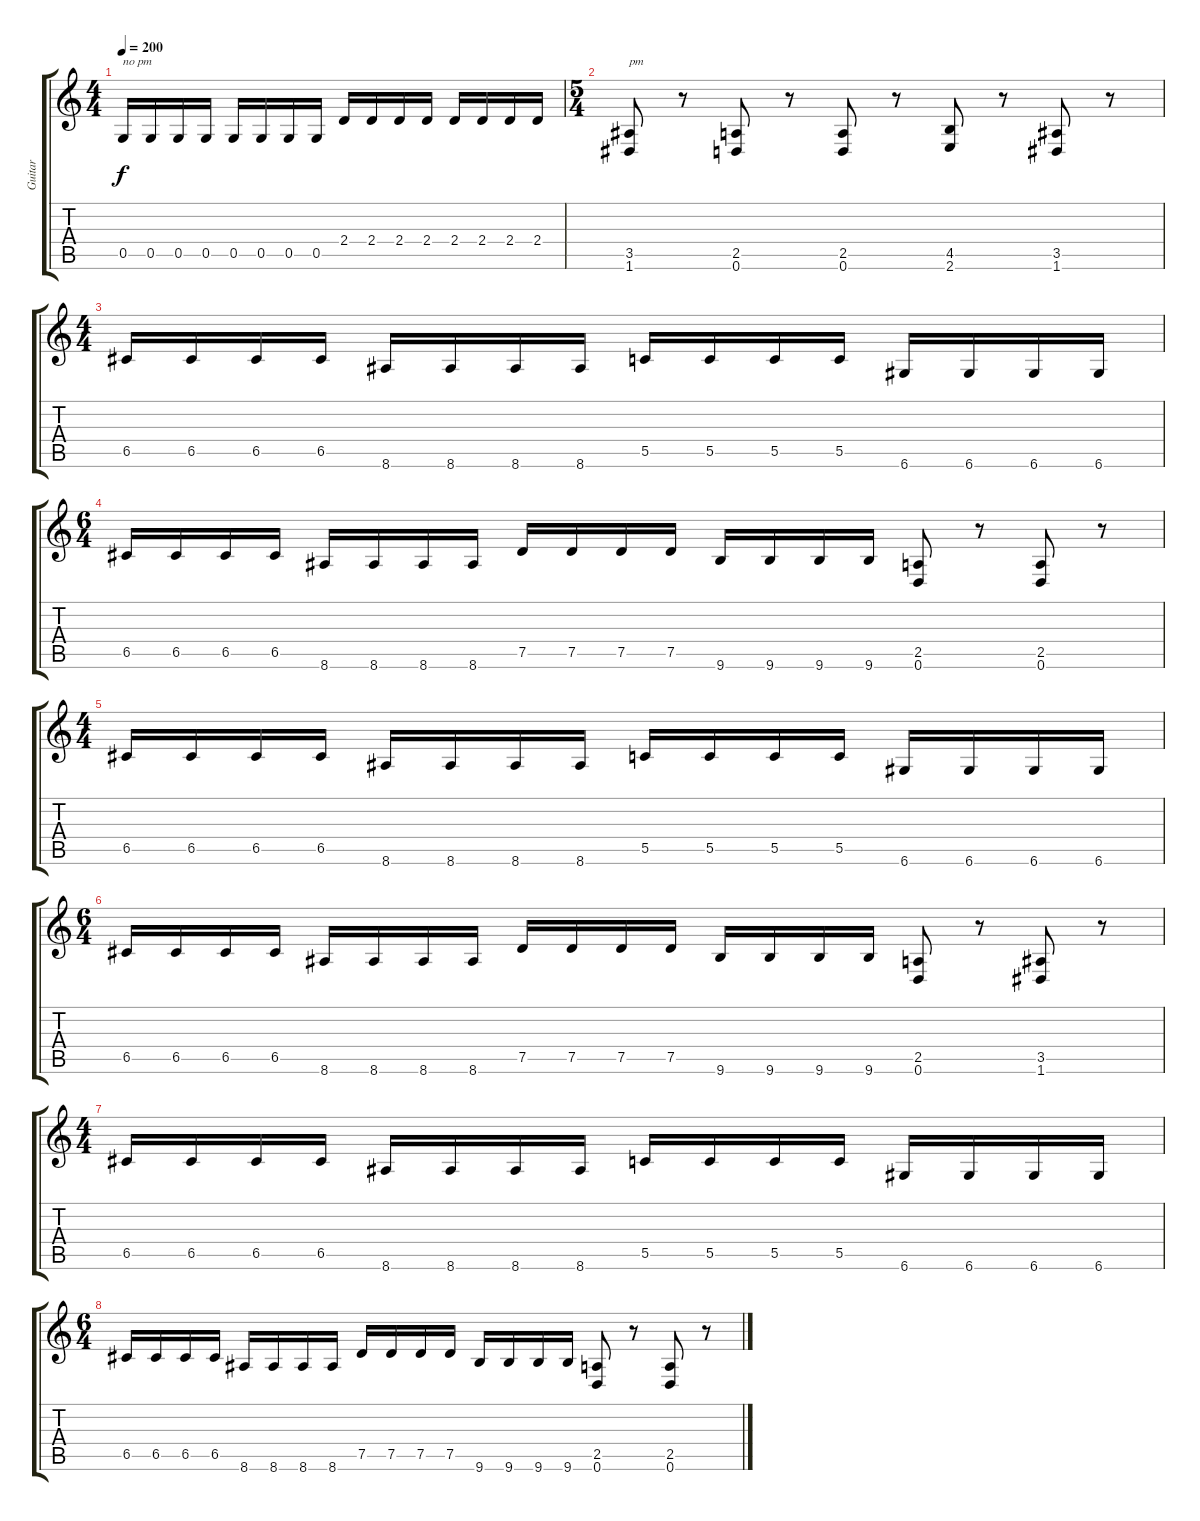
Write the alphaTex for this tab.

\track ("Guitar" "Guitar") {instrument distortionguitar}
\staff {score tabs}
\tuning (D4 A3 F3 C3 G2 D2) {hide}
\ts (4 4)
\tempo 200
\clef g2
\ks c
0.5.16{txt "no pm" dy f} 0.5.16 0.5.16 0.5.16 0.5.16 0.5.16 0.5.16 0.5.16 2.4.16 2.4.16 2.4.16 2.4.16 2.4.16 2.4.16 2.4.16 2.4.16 |
\ts (5 4)
(3.5 1.6).8{txt "pm"} r.8 (2.5 0.6).8 r.8 (2.5 0.6).8 r.8 (4.5 2.6).8 r.8 (3.5 1.6).8 r.8 |
\ts (4 4)
\section ("" "")
6.5.16 6.5.16 6.5.16 6.5.16 8.6.16 8.6.16 8.6.16 8.6.16 5.5.16 5.5.16 5.5.16 5.5.16 6.6.16 6.6.16 6.6.16 6.6.16 |
\ts (6 4)
6.5.16 6.5.16 6.5.16 6.5.16 8.6.16 8.6.16 8.6.16 8.6.16 7.5.16 7.5.16 7.5.16 7.5.16 9.6.16 9.6.16 9.6.16 9.6.16 (2.5 0.6).8 r.8 (2.5 0.6).8 r.8 |
\ts (4 4)
6.5.16 6.5.16 6.5.16 6.5.16 8.6.16 8.6.16 8.6.16 8.6.16 5.5.16 5.5.16 5.5.16 5.5.16 6.6.16 6.6.16 6.6.16 6.6.16 |
\ts (6 4)
6.5.16 6.5.16 6.5.16 6.5.16 8.6.16 8.6.16 8.6.16 8.6.16 7.5.16 7.5.16 7.5.16 7.5.16 9.6.16 9.6.16 9.6.16 9.6.16 (2.5 0.6).8 r.8 (3.5 1.6).8 r.8 |
\ts (4 4)
6.5.16 6.5.16 6.5.16 6.5.16 8.6.16 8.6.16 8.6.16 8.6.16 5.5.16 5.5.16 5.5.16 5.5.16 6.6.16 6.6.16 6.6.16 6.6.16 |
\ts (6 4)
6.5.16 6.5.16 6.5.16 6.5.16 8.6.16 8.6.16 8.6.16 8.6.16 7.5.16 7.5.16 7.5.16 7.5.16 9.6.16 9.6.16 9.6.16 9.6.16 (2.5 0.6).8 r.8 (2.5 0.6).8 r.8
